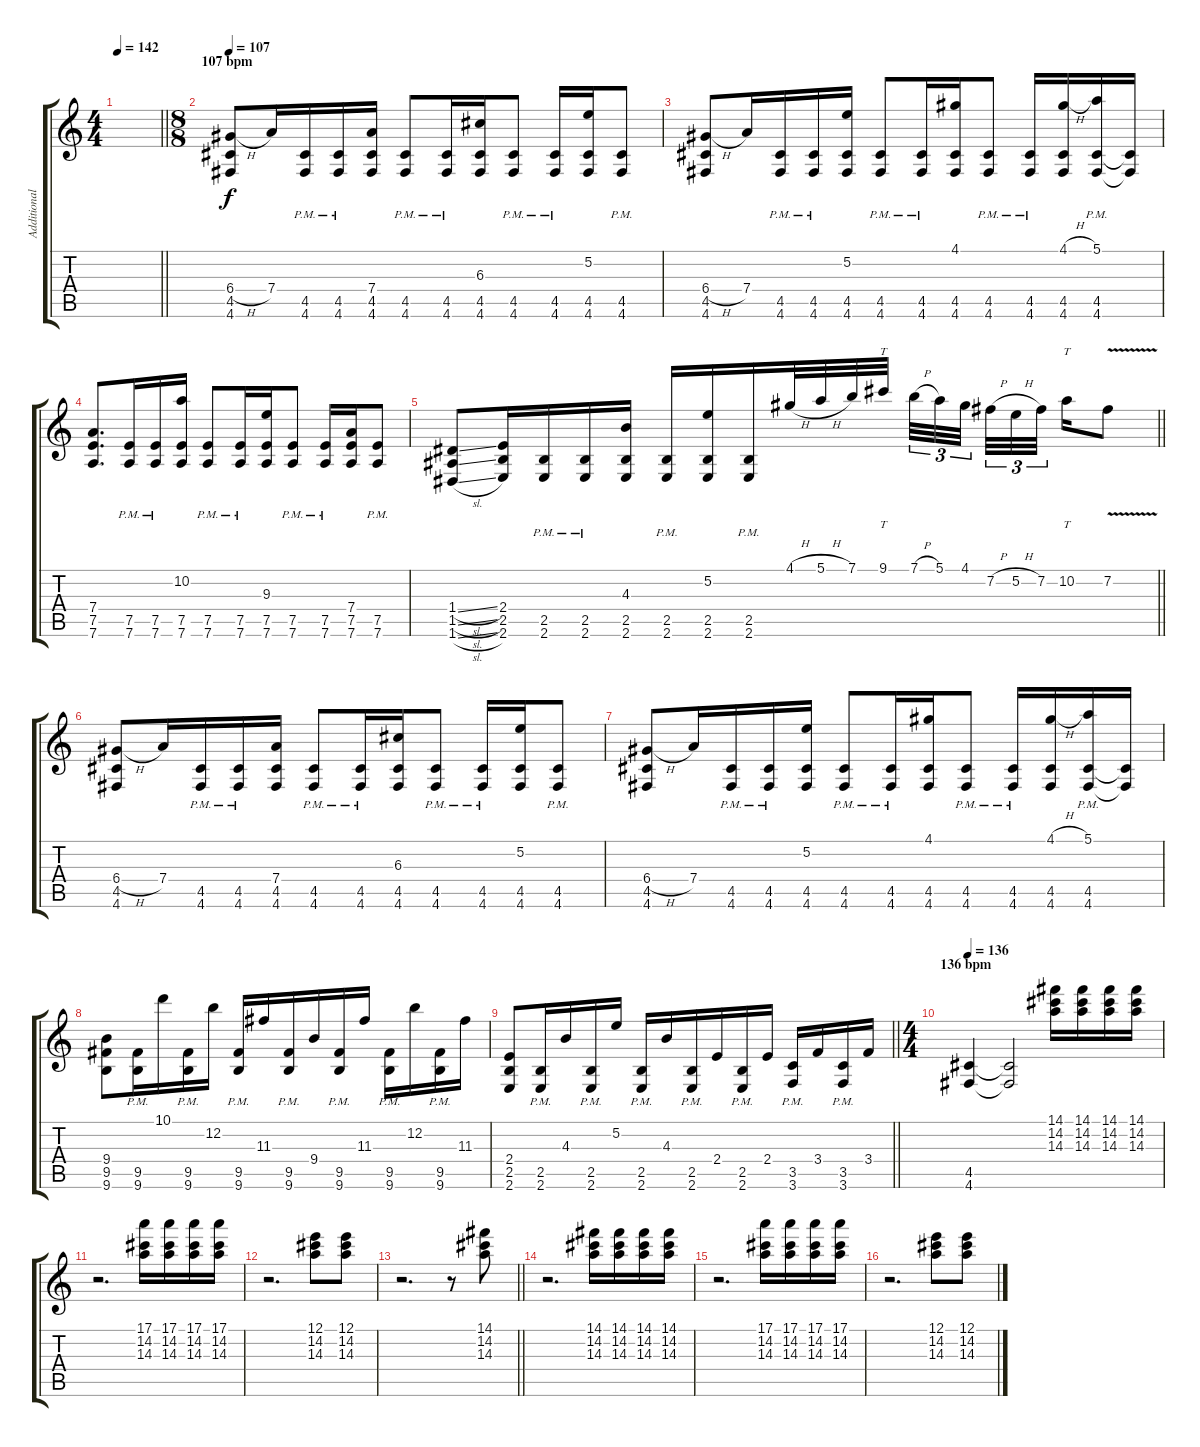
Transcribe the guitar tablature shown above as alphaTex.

\track ("Additional Guitar" "Additional") {instrument electricguitarjazz}
\staff {score tabs}
\tuning (E4 B3 G3 D3 A2 D2) {hide}
\ts (4 4)
\tempo 142
\clef g2
\barLineRight lightlight
\ks c
|
\ts (8 8)
\section ("" "107 bpm")
\tempo 107
(6.4{h} 4.5 4.6).8{volume 14 balance 12 instrument overdrivenguitar} 7.4.16 (4.5{pm} 4.6{pm}).16 (4.5{pm} 4.6{pm}).16 (7.4 4.5 4.6).16 (4.5{pm} 4.6{pm}).8 (4.5{pm} 4.6{pm}).16 (6.3 4.5 4.6).16 (4.5{pm} 4.6{pm}).8 (4.5{pm} 4.6{pm}).16 (5.2 4.5 4.6).16 (4.5{pm} 4.6{pm}).8 |
(6.4{h} 4.5 4.6).8 7.4.16 (4.5{pm} 4.6{pm}).16 (4.5{pm} 4.6{pm}).16 (5.2 4.5 4.6).16 (4.5{pm} 4.6{pm}).8 (4.5{pm} 4.6{pm}).16 (4.1 4.5 4.6).16 (4.5{pm} 4.6{pm}).8 (4.5{pm} 4.6{pm}).16 (4.1{h} 4.5 4.6).16 (5.1 4.5{pm} 4.6{pm}).16 (4.5{t} 4.6{t}).16 |
(7.4 7.5 7.6).8{d} (7.5 7.6{pm}).16 (7.5{pm} 7.6{pm}).16 (10.2 7.5 7.6).16 (7.5{pm} 7.6{pm}).8 (7.5{pm} 7.6{pm}).16 (9.3 7.5 7.6).16 (7.5{pm} 7.6{pm}).8 (7.5{pm} 7.6{pm}).16 (7.4 7.5 7.6).16 (7.5{pm} 7.6{pm}).8 |
\barLineRight lightlight
(1.4{sl} 1.5{sl} 1.6{sl}).8 (2.4 2.5 2.6).16 (2.5{pm} 2.6{pm}).16 (2.5{pm} 2.6{pm}).16 (4.3 2.5 2.6).16 (2.5{pm} 2.6{pm}).16 (5.2 2.5 2.6).16 (2.5{pm} 2.6{pm}).16 4.1{h}.32 5.1{h}.32 7.1.32 9.1.32{tt beam splitsecondary} 7.1{h}.32{tu (3 2)} 5.1.32{tu (3 2)} 4.1.32{tu (3 2)} 7.2{h}.32{tu (3 2)} 5.2{h}.32{tu (3 2)} 7.2.32{tu (3 2) beam splitsecondary} 10.2.16{tt} 7.2{v}.8 |
(6.4{h} 4.5 4.6).8 7.4.16 (4.5{pm} 4.6{pm}).16 (4.5{pm} 4.6{pm}).16 (7.4 4.5 4.6).16 (4.5{pm} 4.6{pm}).8 (4.5{pm} 4.6{pm}).16 (6.3 4.5 4.6).16 (4.5{pm} 4.6{pm}).8 (4.5{pm} 4.6{pm}).16 (5.2 4.5 4.6).16 (4.5{pm} 4.6{pm}).8 |
(6.4{h} 4.5 4.6).8 7.4.16 (4.5{pm} 4.6{pm}).16 (4.5{pm} 4.6{pm}).16 (5.2 4.5 4.6).16 (4.5{pm} 4.6{pm}).8 (4.5{pm} 4.6{pm}).16 (4.1 4.5 4.6).16 (4.5{pm} 4.6{pm}).8 (4.5{pm} 4.6{pm}).16 (4.1{h} 4.5 4.6).16 (5.1 4.5{pm} 4.6{pm}).16 (4.5{t} 4.6{t}).16 |
(9.4 9.5 9.6).8 (9.5{pm} 9.6{pm}).16 10.1.16 (9.5{pm} 9.6{pm}).16 12.2.16 (9.5{pm} 9.6{pm}).16 11.3.16 (9.5{pm} 9.6{pm}).16 9.4.16 (9.5{pm} 9.6{pm}).16 11.3.16 (9.5{pm} 9.6{pm}).16 12.2.16 (9.5{pm} 9.6{pm}).16 11.3.16 |
\barLineRight lightlight
(2.4 2.5 2.6).8 (2.5{pm} 2.6{pm}).16 4.3.16 (2.5{pm} 2.6{pm}).16 5.2.16 (2.5{pm} 2.6{pm}).16 4.3.16 (2.5{pm} 2.6{pm}).16 2.4.16 (2.5{pm} 2.6{pm}).16 2.4.16 (3.5{pm} 3.6{pm}).16 3.4.16 (3.5{pm} 3.6{pm}).16 3.4.16 |
\ts (4 4)
\section ("" "136 bpm")
\tempo 136
(4.5 4.6).4 (4.5{t} 4.6{t}).2{volume 0} (14.1 14.2 14.3).16{volume 11 instrument electricguitarjazz} (14.1 14.2 14.3).16 (14.1 14.2 14.3).16 (14.1 14.2 14.3).16 |
r.2{d} (17.1 14.2 14.3).16 (17.1 14.2 14.3).16 (17.1 14.2 14.3).16 (17.1 14.2 14.3).16 |
r.2{d} (12.1 14.2 14.3).8 (12.1 14.2 14.3).8 |
\barLineRight lightlight
r.2{d} r.8 (14.1 14.2 14.3).8 |
r.2{d} (14.1 14.2 14.3).16 (14.1 14.2 14.3).16 (14.1 14.2 14.3).16 (14.1 14.2 14.3).16 |
r.2{d} (17.1 14.2 14.3).16 (17.1 14.2 14.3).16 (17.1 14.2 14.3).16 (17.1 14.2 14.3).16 |
r.2{d} (12.1 14.2 14.3).8 (12.1 14.2 14.3).8
